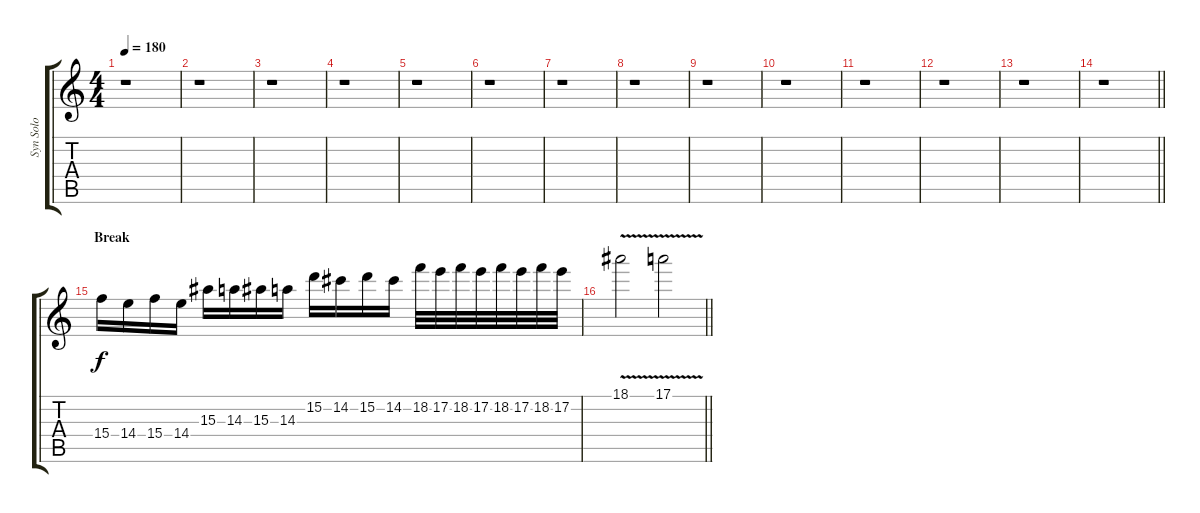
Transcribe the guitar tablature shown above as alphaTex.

\track ("Syn Solo" "Syn Solo") {instrument overdrivenguitar}
\staff {score tabs}
\tuning (E4 B3 G3 D3 A2 D2) {hide}
\ts (4 4)
\tempo 180
\clef g2
\ks c
r.1{dy f} |
r.1 |
r.1 |
r.1 |
r.1 |
r.1 |
r.1 |
r.1 |
r.1 |
r.1 |
r.1 |
r.1 |
r.1 |
\barLineRight lightlight
r.1 |
\section ("" "Break")
15.4.16 14.4.16 15.4.16 14.4.16 15.3.16 14.3.16 15.3.16 14.3.16 15.2.16 14.2.16 15.2.16 14.2.16 18.2.32 17.2.32 18.2.32 17.2.32 18.2.32 17.2.32 18.2.32 17.2.32 |
\barLineRight lightlight
18.1{v}.2 17.1{v}.2
